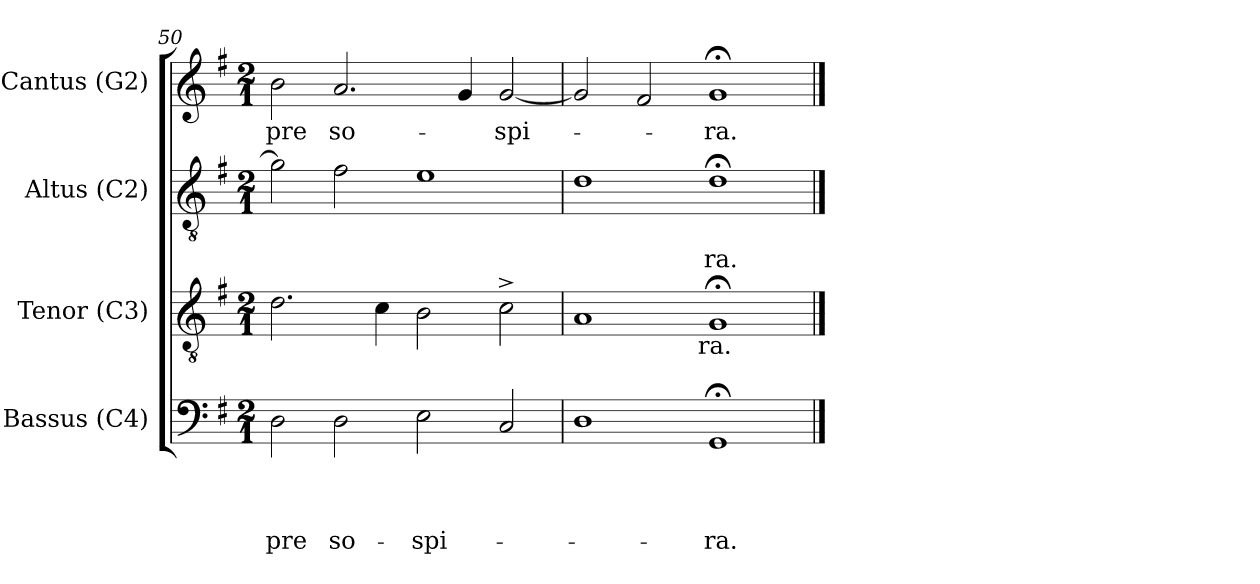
**kern	**text	**text	**text	**text	**kern	**kern	**text	**text	**kern	**text
*part4	*part4	*part4	*part4	*part4	*part3	*part2	*part2	*part2	*part1	*part1
*staff4	*staff4	*staff4	*staff4	*staff4	*staff3	*staff2	*staff2	*staff2	*staff1	*staff1
*I"Bassus (C4)	*	*	*	*	*I"Tenor (C3)	*I"Altus (C2)	*	*	*I"Cantus (G2)	*
*I'B.	*	*	*	*	*I'T.	*I'A.	*	*	*I'C.	*
*clefF4	*	*	*	*	*clefGv2	*clefGv2	*	*	*clefG2	*
*k[f#]	*	*	*	*	*k[f#]	*k[f#]	*	*	*k[f#]	*
*G:	*	*	*	*	*G:	*G:	*	*	*G:	*
*M2/1	*	*	*	*	*M2/1	*M2/1	*	*	*M2/1	*
=50	=50	=50	=50	=50	=50	=50	=50	=50	=50	=50
!	!	!	!	!LO:LY:b	!	!	!	!	!	!LO:LY:b
2D\	.	.	.	-pre	2.d\	2g\]	.	.	2b\	-pre
!	!	!	!	!LO:LY:b	!	!	!	!	!	!LO:LY:b
2D\	.	.	.	so-	.	2f#\	.	.	2.a/	so-
.	.	.	.	.	4c\	.	.	.	.	.
!	!	!	!	!LO:LY:b	!	!	!	!	!	!
2E\	.	.	.	-spi-	2B\	1e	.	.	.	.
.	.	.	.	.	.	.	.	.	4g/	.
!	!	!	!	!	!	!	!	!	!	!LO:LY:b
2C/	.	.	.	.	2c^>\	.	.	.	[<2g/	-spi-
=51	=51	=51	=51	=51	=51	=51	=51	=51	=51	=51
*	*	*	*	*	*^	*	*	*	*	*
1D	.	.	.	.	1A	2ryy	1d	.	.	2g/]	.
.	.	.	.	.	.	4...ryy	.	.	.	2f#/	.
!	!	!	!	!	!	!LO:TX:b:t=ra.	!	!	!	!	!
.	.	.	.	.	.	1ryy	.	.	.	.	.
!	!	!	!	!LO:LY:b	!	!	!	!	!LO:LY:b	!	!LO:LY:b
1GG;	.	.	.	-ra.	1G;	.	1d;<	.	-ra.	1g;	-ra.
.	.	.	.	.	.	32ryy	.	.	.	.	.
*	*	*	*	*	*v	*v	*	*	*	*	*
==	==	==	==	==	==	==	==	==	==	==
*-	*-	*-	*-	*-	*-	*-	*-	*-	*-	*-
